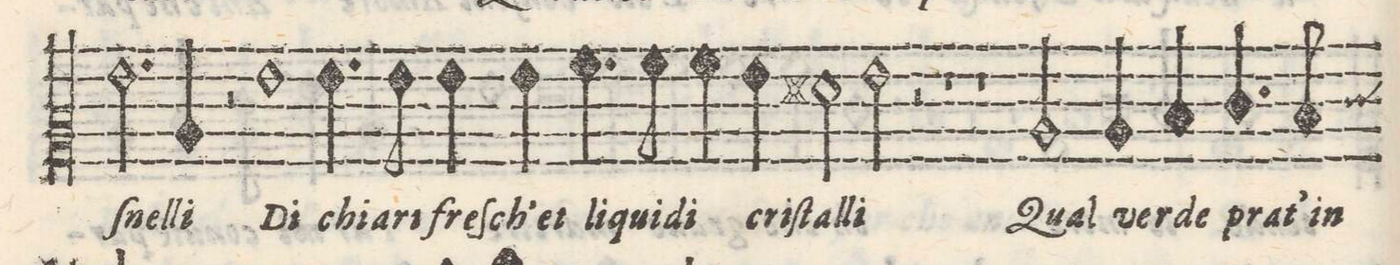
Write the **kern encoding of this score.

**kern	**text
*I"ALTO	*
*clefC2	*
*k[]	*
*met(C)	*
*M4/4	*
=16-	=16-
2.g\	ſnel-
4c/	li
=17-	=17-
2r	.
1g\	Di
=18-	=18-
4.g\	chia-
8g\	-ri
=19-	=19-
4g\	fre-
4g\	-ſch'et
4.a\	li-
8a\	-qui-
=20-	=20-
4a\	-di
4g\	cri-
2f#X\	-ſtal-
=21-	=21-
2g\	-li
2r	.
=22-	=22-
1r	.
=23-	=23-
1r	.
=24-	=24-
2c/	Qual
4c/	ver-
4d/	-de
=25-	=25-
4.e/	prat'
8d/	in
*-	*-
